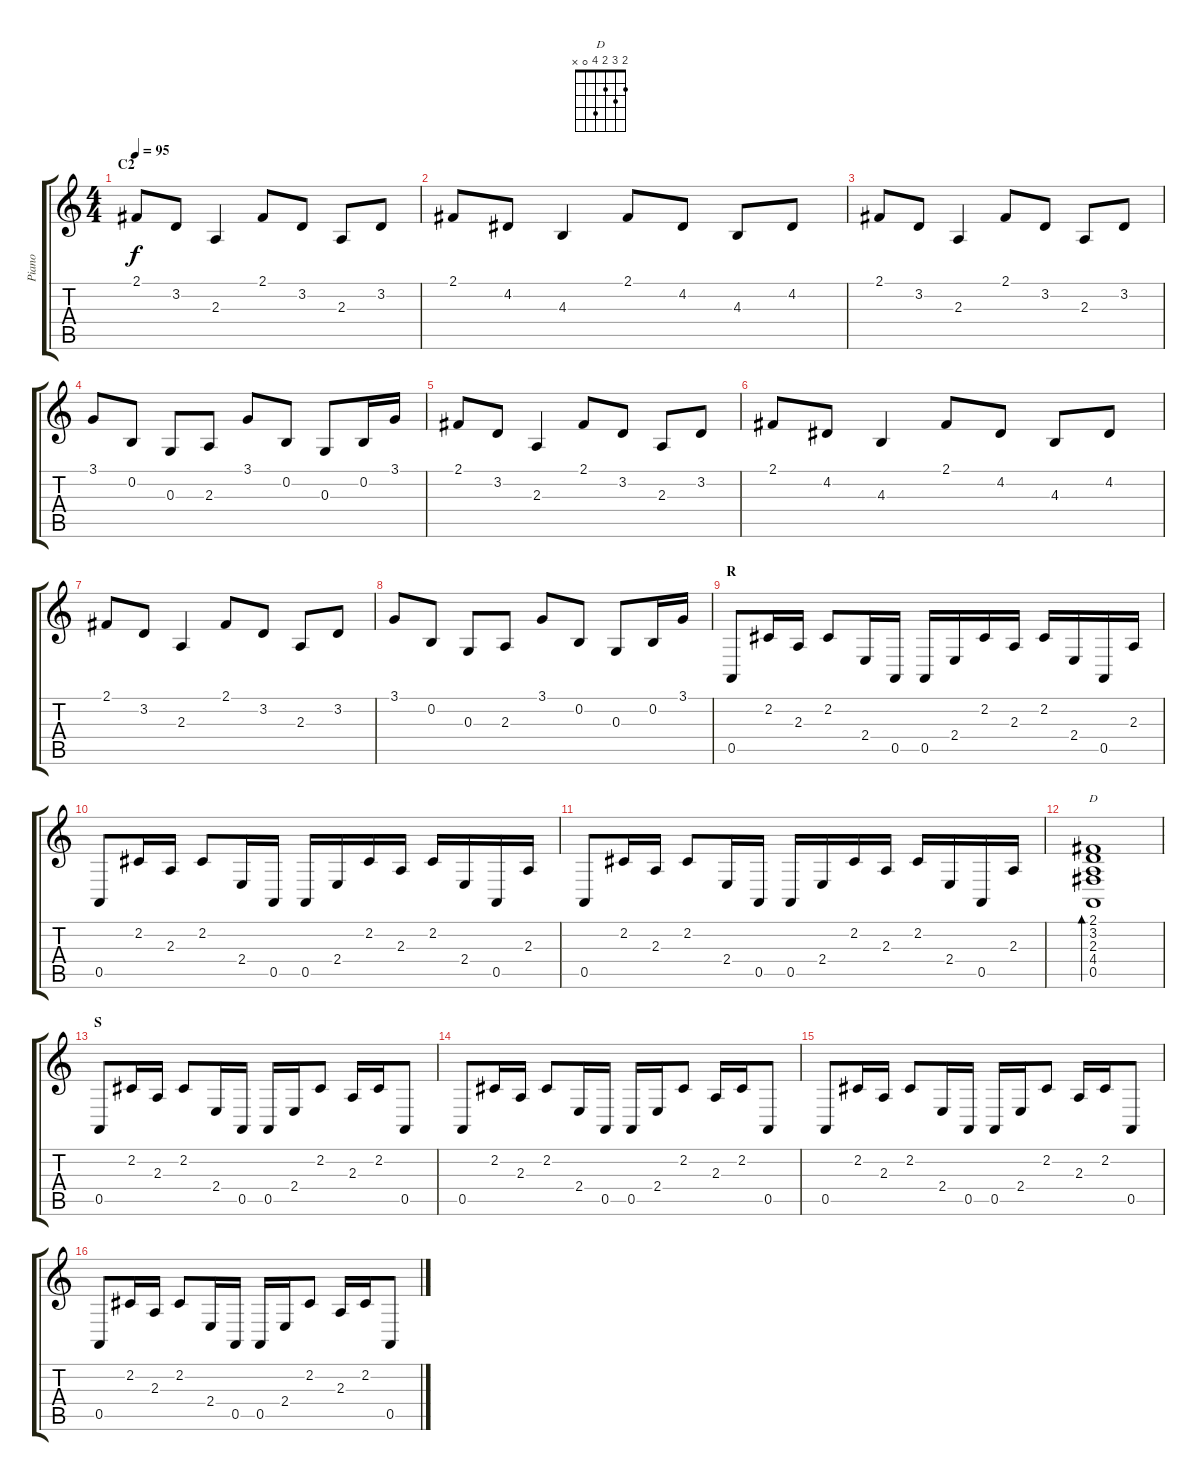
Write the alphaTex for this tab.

\track ("Piano" "Piano") {instrument brightacousticpiano}
\staff {score tabs}
\tuning (E4 B3 G3 D3 A2 E2) {hide}
\chord ("D" 2 3 2 4 0 x)
\ts (4 4)
\section ("" "C2")
\tempo 95
\clef g2
\ks c
2.1.8{dy f} 3.2.8 2.3.4 2.1.8 3.2.8 2.3.8 3.2.8 |
2.1.8 4.2.8 4.3.4 2.1.8 4.2.8 4.3.8 4.2.8 |
2.1.8 3.2.8 2.3.4 2.1.8 3.2.8 2.3.8 3.2.8 |
3.1.8 0.2.8 0.3.8 2.3.8 3.1.8 0.2.8 0.3.8 0.2.16 3.1.16 |
2.1.8 3.2.8 2.3.4 2.1.8 3.2.8 2.3.8 3.2.8 |
2.1.8 4.2.8 4.3.4 2.1.8 4.2.8 4.3.8 4.2.8 |
2.1.8 3.2.8 2.3.4 2.1.8 3.2.8 2.3.8 3.2.8 |
3.1.8 0.2.8 0.3.8 2.3.8 3.1.8 0.2.8 0.3.8 0.2.16 3.1.16 |
\section ("" "R")
0.5.8 2.2.16 2.3.16 2.2.8 2.4.16 0.5.16 0.5.16 2.4.16 2.2.16 2.3.16 2.2.16 2.4.16 0.5.16 2.3.16 |
0.5.8 2.2.16 2.3.16 2.2.8 2.4.16 0.5.16 0.5.16 2.4.16 2.2.16 2.3.16 2.2.16 2.4.16 0.5.16 2.3.16 |
0.5.8 2.2.16 2.3.16 2.2.8 2.4.16 0.5.16 0.5.16 2.4.16 2.2.16 2.3.16 2.2.16 2.4.16 0.5.16 2.3.16 |
(2.1 3.2 2.3 4.4 0.5).1{bd 240 ch "D"} |
\section ("" "S")
0.5.8 2.2.16 2.3.16 2.2.8 2.4.16 0.5.16 0.5.16 2.4.16 2.2.8 2.3.16 2.2.16 0.5.8 |
0.5.8 2.2.16 2.3.16 2.2.8 2.4.16 0.5.16 0.5.16 2.4.16 2.2.8 2.3.16 2.2.16 0.5.8 |
0.5.8 2.2.16 2.3.16 2.2.8 2.4.16 0.5.16 0.5.16 2.4.16 2.2.8 2.3.16 2.2.16 0.5.8 |
0.5.8 2.2.16 2.3.16 2.2.8 2.4.16 0.5.16 0.5.16 2.4.16 2.2.8 2.3.16 2.2.16 0.5.8
